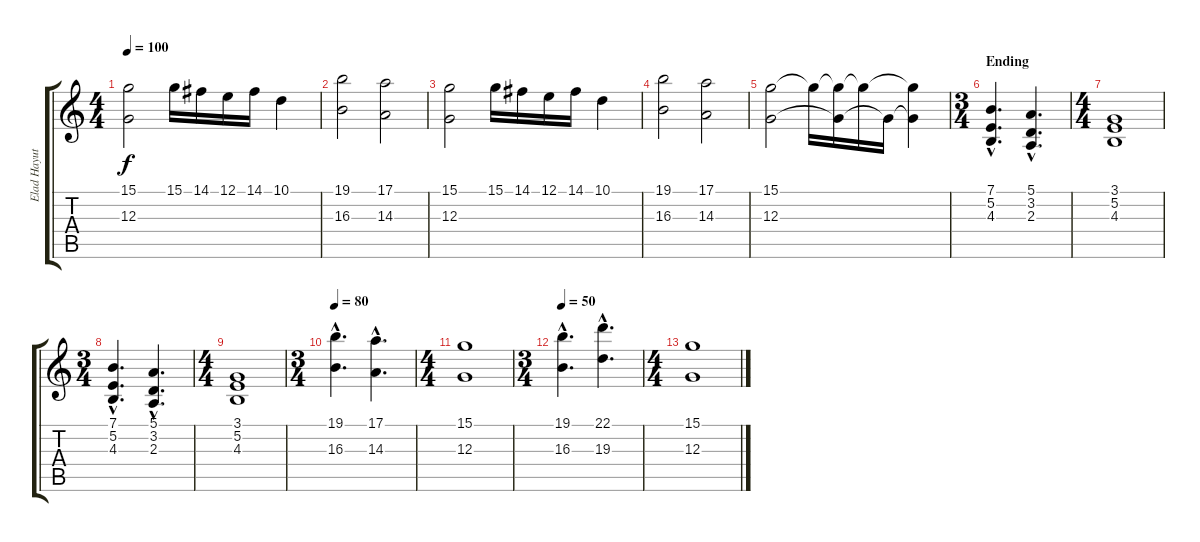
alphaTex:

\track ("Elad Hayut" "Elad Hayut") {instrument stringensemble1}
\staff {score tabs}
\tuning (E4 B3 G3 D3 A2 E2) {hide}
\ts (4 4)
\tempo 100
\clef g2
\ks c
(15.1 12.3).2{dy f} 15.1.16 14.1.16 12.1.16 14.1.16 10.1.4 |
(19.1 16.3).2 (17.1 14.3).2 |
(15.1 12.3).2 15.1.16 14.1.16 12.1.16 14.1.16 10.1.4 |
(19.1 16.3).2 (17.1 14.3).2 |
(15.1 12.3).2 15.1{t}.16 (15.1{t} 12.3{t}).16 15.1{t}.16 12.3{t}.16 (15.1{t} 12.3{t}).4 |
\ts (3 4)
\section ("" "Ending")
(7.1{hac} 5.2{hac} 4.3{hac}).4{d} (5.1{hac} 3.2{hac} 2.3{hac}).4{d} |
\ts (4 4)
(3.1 5.2 4.3).1 |
\ts (3 4)
(7.1{hac} 5.2{hac} 4.3{hac}).4{d} (5.1{hac} 3.2{hac} 2.3{hac}).4{d} |
\ts (4 4)
(3.1 5.2 4.3).1 |
\ts (3 4)
\tempo 80
(19.1{hac} 16.3{hac}).4{d} (17.1{hac} 14.3{hac}).4{d} |
\ts (4 4)
(15.1 12.3).1 |
\ts (3 4)
\tempo 50
(19.1{hac} 16.3{hac}).4{d} (22.1{hac} 19.3{hac}).4{d} |
\ts (4 4)
(15.1 12.3).1
